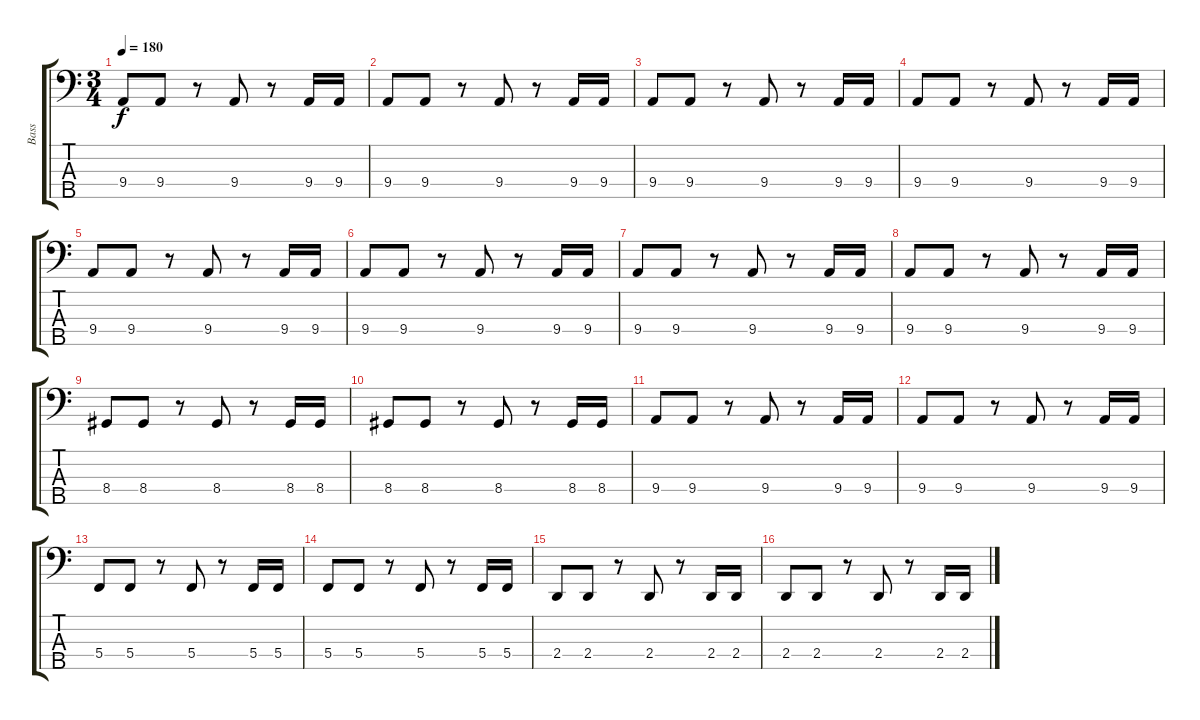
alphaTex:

\track ("Bass" "Bass") {instrument electricbassfinger}
\staff {score tabs}
\tuning (F2 C2 G1 C1 Ab0) {hide}
\ts (3 4)
\tempo 180
\clef f4
\ks c
9.4.8{dy f} 9.4.8 r.8 9.4.8 r.8 9.4.16 9.4.16 |
9.4.8 9.4.8 r.8 9.4.8 r.8 9.4.16 9.4.16 |
9.4.8 9.4.8 r.8 9.4.8 r.8 9.4.16 9.4.16 |
9.4.8 9.4.8 r.8 9.4.8 r.8 9.4.16 9.4.16 |
9.4.8 9.4.8 r.8 9.4.8 r.8 9.4.16 9.4.16 |
9.4.8 9.4.8 r.8 9.4.8 r.8 9.4.16 9.4.16 |
9.4.8 9.4.8 r.8 9.4.8 r.8 9.4.16 9.4.16 |
9.4.8 9.4.8 r.8 9.4.8 r.8 9.4.16 9.4.16 |
8.4.8 8.4.8 r.8 8.4.8 r.8 8.4.16 8.4.16 |
8.4.8 8.4.8 r.8 8.4.8 r.8 8.4.16 8.4.16 |
9.4.8 9.4.8 r.8 9.4.8 r.8 9.4.16 9.4.16 |
9.4.8 9.4.8 r.8 9.4.8 r.8 9.4.16 9.4.16 |
5.4.8 5.4.8 r.8 5.4.8 r.8 5.4.16 5.4.16 |
5.4.8 5.4.8 r.8 5.4.8 r.8 5.4.16 5.4.16 |
2.4.8 2.4.8 r.8 2.4.8 r.8 2.4.16 2.4.16 |
2.4.8 2.4.8 r.8 2.4.8 r.8 2.4.16 2.4.16
